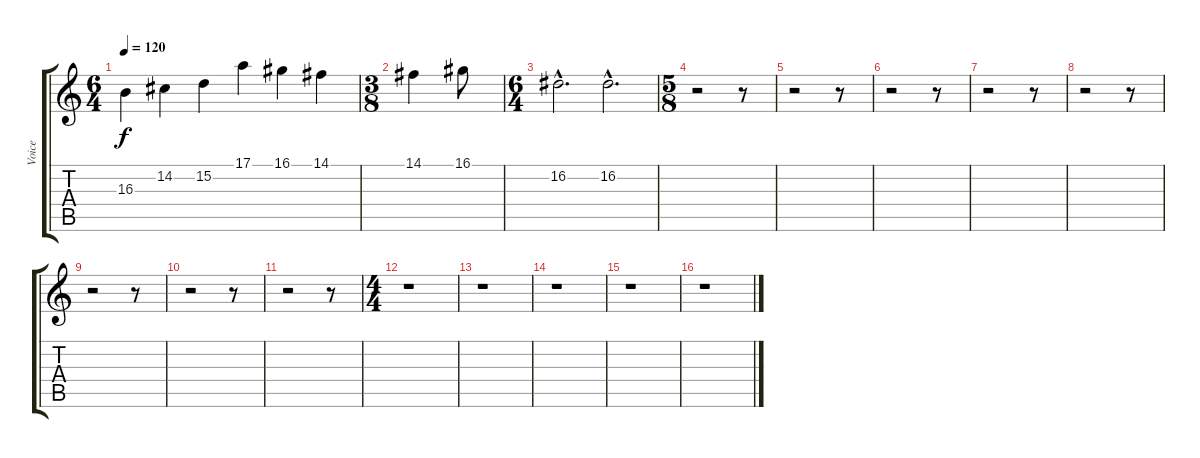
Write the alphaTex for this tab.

\track ("Voice" "Voice") {instrument oboe}
\staff {score tabs}
\tuning (E4 B3 G3 D3 A2 E2) {hide}
\ts (6 4)
\tempo 120
\clef g2
\ks c
16.3.4{dy f} 14.2.4 15.2.4 17.1.4 16.1.4 14.1.4 |
\ts (3 8)
14.1.4 16.1.8 |
\ts (6 4)
16.2{hac}.2{d} 16.2{hac}.2{d} |
\ts (5 8)
r.2 r.8 |
r.2 r.8 |
r.2 r.8 |
r.2 r.8 |
r.2 r.8 |
r.2 r.8 |
r.2 r.8 |
r.2 r.8 |
\ts (4 4)
r.1 |
r.1 |
r.1 |
r.1 |
r.1
